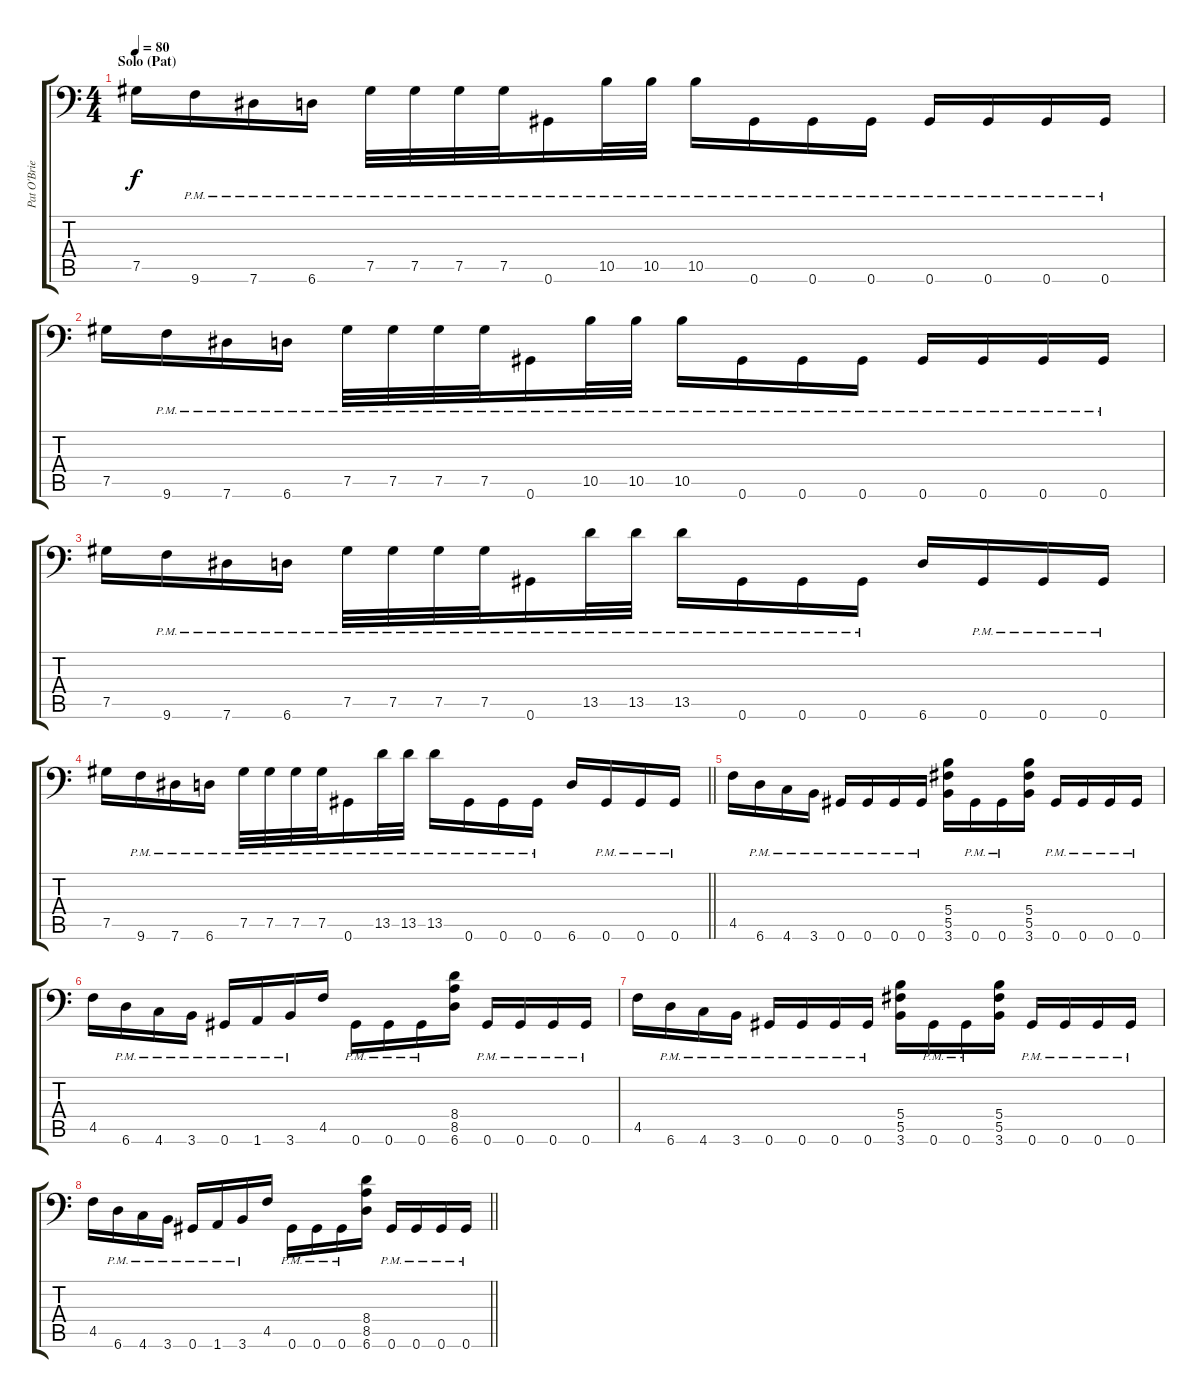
\track ("Pat O'Brien" "Pat O'Brie") {instrument distortionguitar}
\staff {score tabs}
\tuning (Ab3 Eb3 B2 Gb2 Db2 Ab1) {hide}
\ts (4 4)
\section ("" "Solo (Pat)")
\tempo 80
\clef f4
\ks c
7.5.16{dy f} 9.6{pm}.16 7.6{pm}.16 6.6{pm}.16 7.5{pm}.32 7.5{pm}.32 7.5{pm}.32 7.5{pm}.32 0.6{pm}.16 10.5{pm}.32 10.5{pm}.32 10.5{pm}.16 0.6{pm}.16 0.6{pm}.16 0.6{pm}.16 0.6{pm}.16 0.6{pm}.16 0.6{pm}.16 0.6{pm}.16 |
7.5.16 9.6{pm}.16 7.6{pm}.16 6.6{pm}.16 7.5{pm}.32 7.5{pm}.32 7.5{pm}.32 7.5{pm}.32 0.6{pm}.16 10.5{pm}.32 10.5{pm}.32 10.5{pm}.16 0.6{pm}.16 0.6{pm}.16 0.6{pm}.16 0.6{pm}.16 0.6{pm}.16 0.6{pm}.16 0.6{pm}.16 |
7.5.16 9.6{pm}.16 7.6{pm}.16 6.6{pm}.16 7.5{pm}.32 7.5{pm}.32 7.5{pm}.32 7.5{pm}.32 0.6{pm}.16 13.5{pm}.32 13.5{pm}.32 13.5{pm}.16 0.6{pm}.16 0.6{pm}.16 0.6{pm}.16 6.6.16 0.6{pm}.16 0.6{pm}.16 0.6{pm}.16 |
\barLineRight lightlight
7.5.16 9.6{pm}.16 7.6{pm}.16 6.6{pm}.16 7.5{pm}.32 7.5{pm}.32 7.5{pm}.32 7.5{pm}.32 0.6{pm}.16 13.5{pm}.32 13.5{pm}.32 13.5{pm}.16 0.6{pm}.16 0.6{pm}.16 0.6{pm}.16 6.6.16 0.6{pm}.16 0.6{pm}.16 0.6{pm}.16 |
4.5.16 6.6{pm}.16 4.6{pm}.16 3.6{pm}.16 0.6{pm}.16 0.6{pm}.16 0.6{pm}.16 0.6{pm}.16 (5.4 5.5 3.6).16 0.6{pm}.16 0.6{pm}.16 (5.4 5.5 3.6).16 0.6{pm}.16 0.6{pm}.16 0.6{pm}.16 0.6{pm}.16 |
4.5.16 6.6{pm}.16 4.6{pm}.16 3.6{pm}.16 0.6{pm}.16 1.6{pm}.16 3.6{pm}.16 4.5.16 0.6{pm}.16 0.6{pm}.16 0.6{pm}.16 (8.4 8.5 6.6).16 0.6{pm}.16 0.6{pm}.16 0.6{pm}.16 0.6{pm}.16 |
4.5.16 6.6{pm}.16 4.6{pm}.16 3.6{pm}.16 0.6{pm}.16 0.6{pm}.16 0.6{pm}.16 0.6{pm}.16 (5.4 5.5 3.6).16 0.6{pm}.16 0.6{pm}.16 (5.4 5.5 3.6).16 0.6{pm}.16 0.6{pm}.16 0.6{pm}.16 0.6{pm}.16 |
\barLineRight lightlight
4.5.16 6.6{pm}.16 4.6{pm}.16 3.6{pm}.16 0.6{pm}.16 1.6{pm}.16 3.6{pm}.16 4.5.16 0.6{pm}.16 0.6{pm}.16 0.6{pm}.16 (8.4 8.5 6.6).16 0.6{pm}.16 0.6{pm}.16 0.6{pm}.16 0.6{pm}.16
